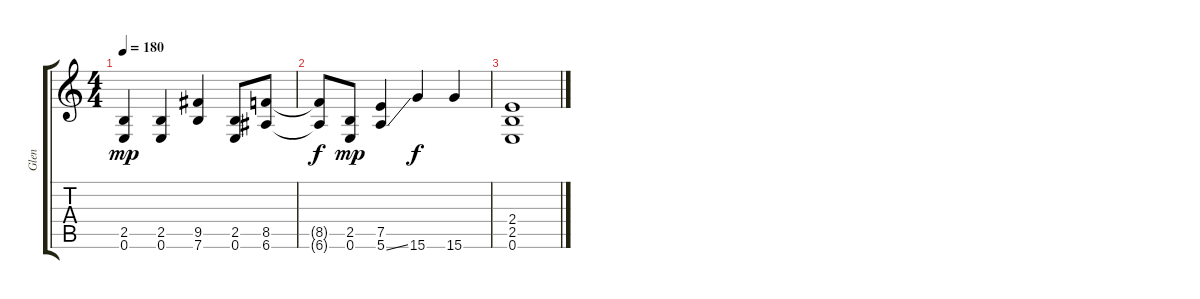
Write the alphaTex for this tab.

\track ("Glen" "Glen") {instrument distortionguitar}
\staff {score tabs}
\tuning (E4 B3 G3 D3 A2 E2) {hide}
\ts (4 4)
\tempo 180
\clef g2
\ks c
(2.5 0.6).4{dy mp} (2.5 0.6).4 (9.5 7.6).4 (2.5 0.6).8 (8.5 6.6).8 |
(8.5{t} 6.6{t}).8{dy f} (2.5 0.6).8{dy mp} (7.5 5.6{ss}).4 15.6.4{dy f} 15.6.4 |
(2.4 2.5 0.6).1
